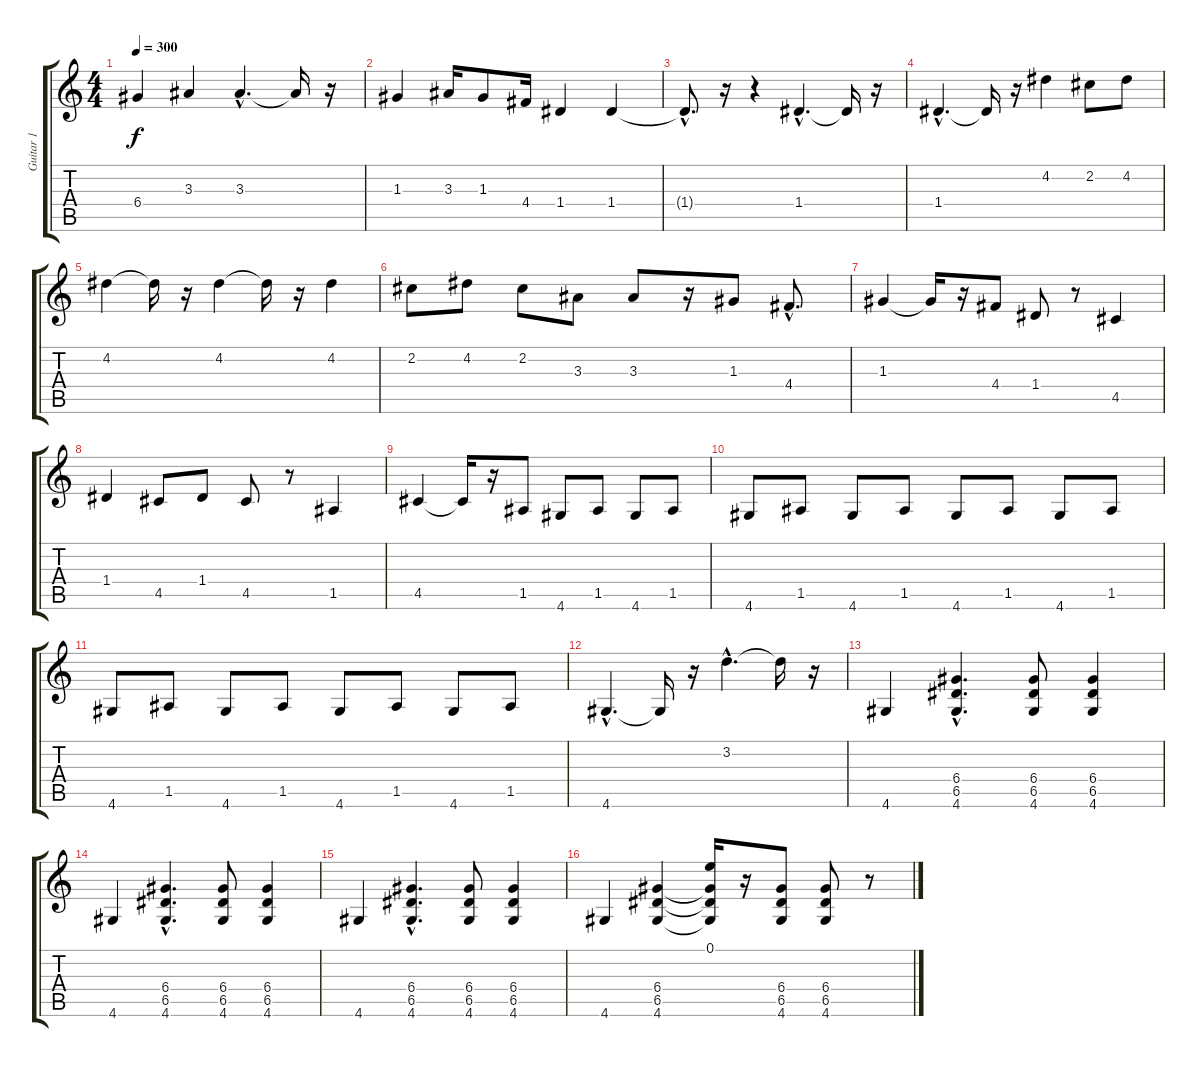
\track ("Guitar 1" "Guitar 1") {instrument distortionguitar}
\staff {score tabs}
\tuning (E4 B3 G3 D3 A2 E2) {hide}
\ts (4 4)
\tempo 300
\clef g2
\ks c
6.4.4{dy f} 3.3.4 3.3{hac}.4{d} 3.3{t}.16 r.16 |
1.3.4 3.3.16 1.3.8 4.4.16 1.4.4 1.4.4 |
1.4{hac t}.8{d} r.16 r.4 1.4{hac}.4{d} 1.4{t}.16 r.16 |
1.4{hac}.4{d} 1.4{t}.16 r.16 4.2.4 2.2.8 4.2.8 |
4.2.4 4.2{t}.16 r.16 4.2.4 4.2{t}.16 r.16 4.2.4 |
2.2.8 4.2.8 2.2.8 3.3.8 3.3.8 r.16 1.3.8 4.4{hac}.8{d} |
1.3.4 1.3{t}.16 r.16 4.4.8 1.4.8 r.8 4.5.4 |
1.4.4 4.5.8 1.4.8 4.5.8 r.8 1.5.4 |
4.5.4 4.5{t}.16 r.16 1.5.8 4.6.8 1.5.8 4.6.8 1.5.8 |
4.6.8 1.5.8 4.6.8 1.5.8 4.6.8 1.5.8 4.6.8 1.5.8 |
4.6.8 1.5.8 4.6.8 1.5.8 4.6.8 1.5.8 4.6.8 1.5.8 |
4.6{hac}.4{d} 4.6{t}.16 r.16 3.2{hac}.4{d} 3.2{t}.16 r.16 |
4.6.4 (6.4{hac} 6.5{hac} 4.6{hac}).4{d} (6.4 6.5 4.6).8 (6.4 6.5 4.6).4 |
4.6.4 (6.4{hac} 6.5{hac} 4.6{hac}).4{d} (6.4 6.5 4.6).8 (6.4 6.5 4.6).4 |
4.6.4 (6.4{hac} 6.5{hac} 4.6{hac}).4{d} (6.4 6.5 4.6).8 (6.4 6.5 4.6).4 |
4.6.4 (6.4 6.5 4.6).4 (0.1 6.4{t} 6.5{t} 4.6{t}).16 r.16 (6.4 6.5 4.6).8 (6.4 6.5 4.6).8 r.8
